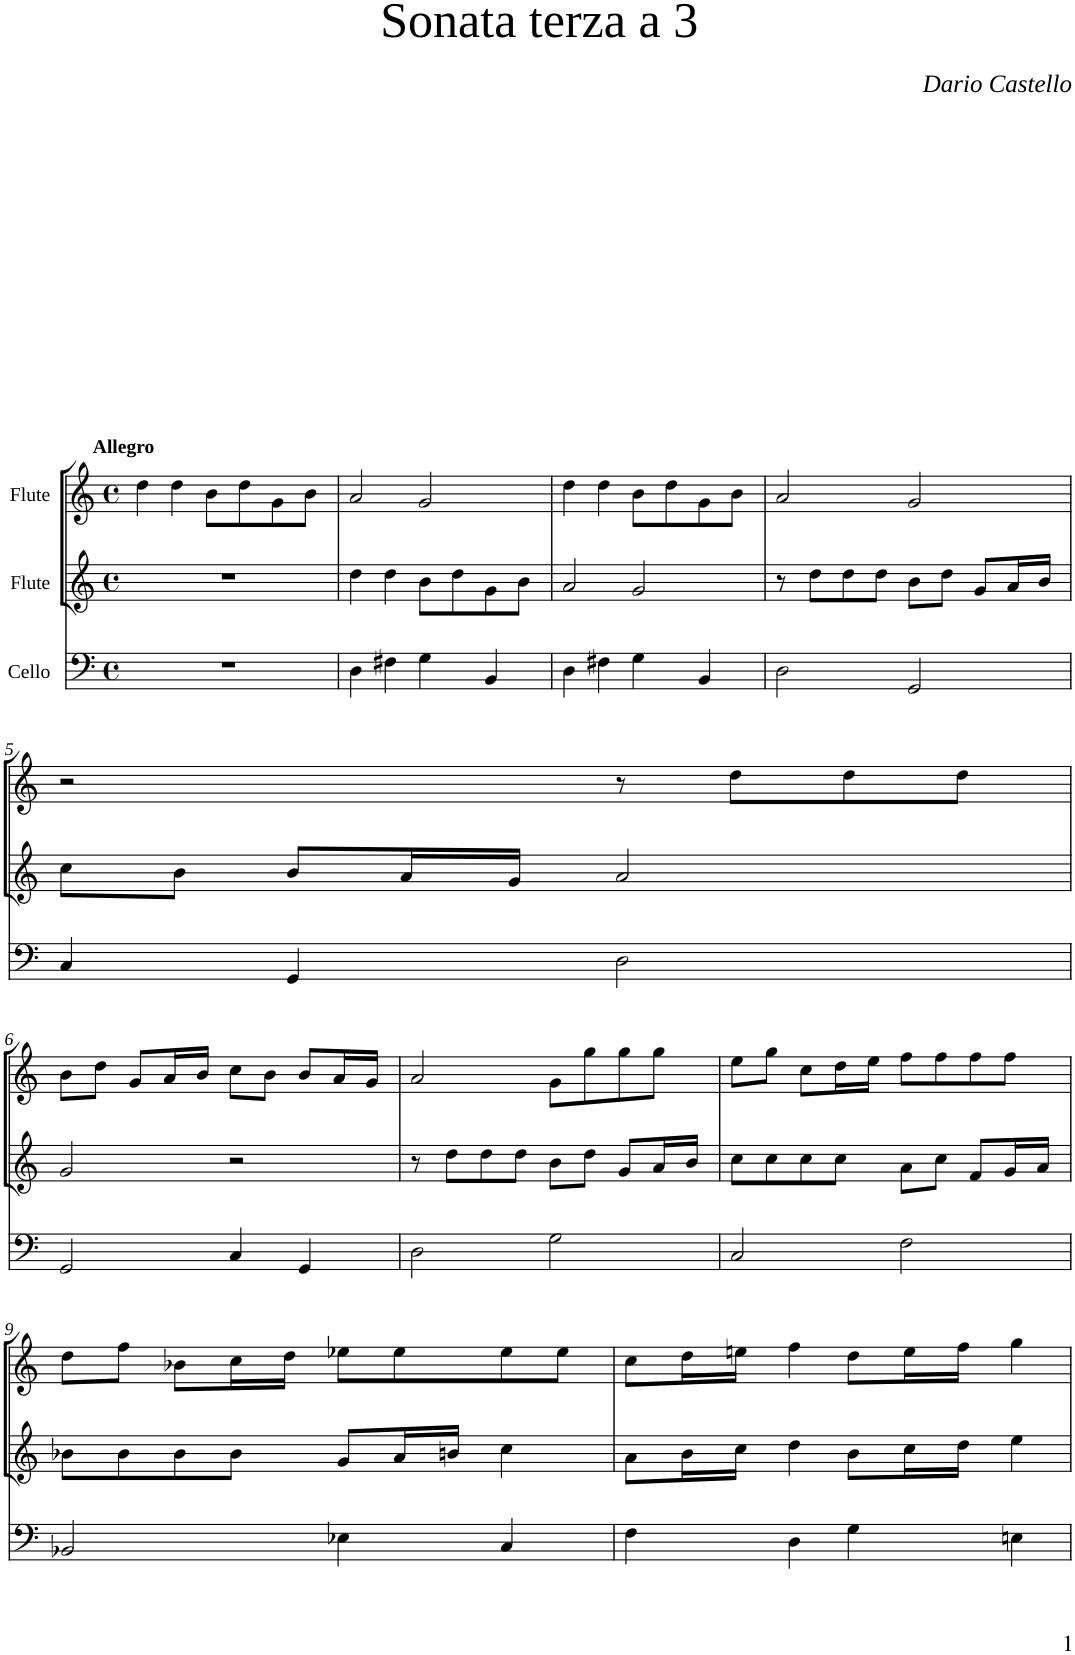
**kern	**kern	**kern
*part3	*part2	*part1
*staff3	*staff2	*staff1
*I"Cello	*I"Flute	*I"Flute
*clefF4	*clefG2	*clefG2
*k[]	*k[]	*k[]
*M4/4	*M4/4	*M4/4
*met(c)	*met(c)	*met(c)
=1	=1	=1
!	!	!LO:TX:a:B:t=Allegro
1r	1r	4dd\
.	.	4dd\
.	.	8b\L
.	.	8dd\
.	.	8g\
.	.	8b\J
=2	=2	=2
4D\	4dd\	2a/
4F#X\	4dd\	.
4G\	8b\L	2g/
.	8dd\	.
4BB/	8g\	.
.	8b\J	.
=3	=3	=3
4D\	2a/	4dd\
4F#X\	.	4dd\
4G\	2g/	8b\L
.	.	8dd\
4BB/	.	8g\
.	.	8b\J
=4	=4	=4
2D\	8r	2a/
.	8dd\L	.
.	8dd\	.
.	8dd\J	.
2GG/	8b\L	2g/
.	8dd\J	.
.	8g/L	.
.	16a/L	.
.	16b/JJ	.
!!LO:LB:g=z
=5	=5	=5
4C/	8cc\L	2r
.	8b\J	.
4GG/	8b/L	.
.	16a/L	.
.	16g/JJ	.
2D\	2a/	8r
.	.	8dd\L
.	.	8dd\
.	.	8dd\J
!!LO:LB:g=z
=6	=6	=6
2GG/	2g/	8b\L
.	.	8dd\J
.	.	8g/L
.	.	16a/L
.	.	16b/JJ
4C/	2r	8cc\L
.	.	8b\J
4GG/	.	8b/L
.	.	16a/L
.	.	16g/JJ
=7	=7	=7
2D\	8r	2a/
.	8dd\L	.
.	8dd\	.
.	8dd\J	.
2G\	8b\L	8g\L
.	8dd\J	8gg\
.	8g/L	8gg\
.	16a/L	8gg\J
.	16b/JJ	.
=8	=8	=8
2C/	8cc\L	8ee\L
.	8cc\	8gg\J
.	8cc\	8cc\L
.	8cc\J	16dd\L
.	.	16ee\JJ
2F\	8a\L	8ff\L
.	8cc\J	8ff\
.	8f/L	8ff\
.	16g/L	8ff\J
.	16a/JJ	.
!!LO:LB:g=z
=9	=9	=9
2BB-X/	8b-X\L	8dd\L
.	8b-\	8ff\J
.	8b-\	8b-X\L
.	8b-\J	16cc\L
.	.	16dd\JJ
4E-X\	8g/L	8ee-X\L
.	16a/L	8ee-\
.	16bn/JJ	.
4C/	4cc\	8ee-\
.	.	8ee-\J
=10	=10	=10
4F\	8a\L	8cc\L
.	16b\L	16dd\L
.	16cc\JJ	16een\JJ
4D\	4dd\	4ff\
4G\	8b\L	8dd\L
.	16cc\L	16ee\L
.	16dd\JJ	16ff\JJ
4En\	4ee\	4gg\
=	=	=
*-	*-	*-
